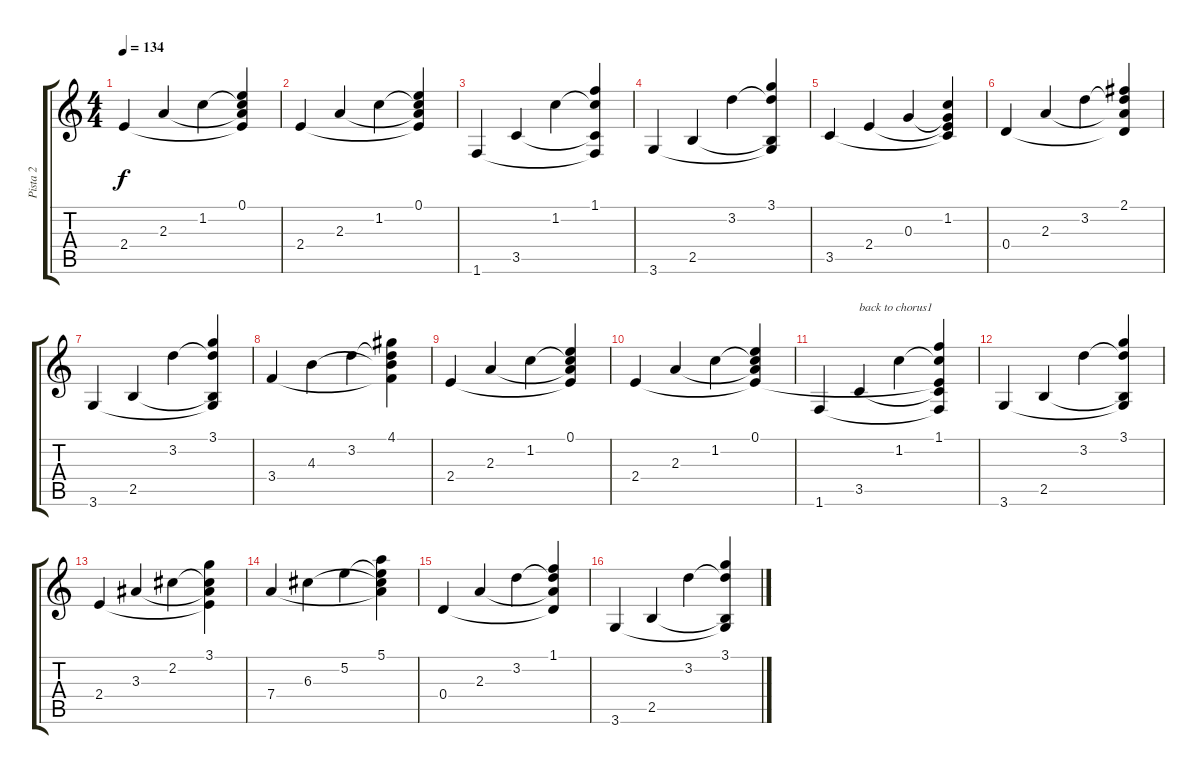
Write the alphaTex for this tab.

\track ("Pista 2" "Pista 2") {instrument acousticguitarnylon}
\staff {score tabs}
\tuning (E4 B3 G3 D3 A2 E2) {hide}
\ts (4 4)
\tempo 134
\clef g2
\ks c
2.4.4{dy f} 2.3.4 1.2.4 (0.1 1.2{t} 2.3{t} 2.4{t}).4 |
2.4.4 2.3.4 1.2.4 (0.1 1.2{t} 2.3{t} 2.4{t}).4 |
1.6.4 3.5.4 1.2.4 (1.1 1.2{t} 3.5{t} 1.6{t}).4 |
3.6.4 2.5.4 3.2.4 (3.1 3.2{t} 2.5{t} 3.6{t}).4 |
3.5.4 2.4.4 0.3.4 (1.2 0.3{t} 2.4{t} 3.5{t}).4 |
0.4.4 2.3.4 3.2.4 (2.1 3.2{t} 2.3{t} 0.4{t}).4 |
3.6.4 2.5.4 3.2.4 (3.1 3.2{t} 2.5{t} 3.6{t}).4 |
3.4.4 4.3.4 3.2.4 (4.1 3.2{t} 4.3{t} 3.4{t}).4 |
2.4.4 2.3.4 1.2.4 (0.1 1.2{t} 2.3{t} 2.4{t}).4 |
2.4.4 2.3.4 1.2.4 (0.1 1.2{t} 2.3{t} 2.4{t}).4 |
1.6.4 3.5.4{txt "back to chorus1"} 1.2.4 (1.1 1.2{t} 2.4{t} 3.5{t} 1.6{t}).4 |
3.6.4 2.5.4 3.2.4 (3.1 3.2{t} 2.5{t} 3.6{t}).4 |
2.4.4 3.3.4 2.2.4 (3.1 2.2{t} 3.3{t} 2.4{t}).4 |
7.4.4 6.3.4 5.2.4 (5.1 5.2{t} 6.3{t} 7.4{t}).4 |
0.4.4 2.3.4 3.2.4 (1.1 3.2{t} 2.3{t} 0.4{t}).4 |
3.6.4 2.5.4 3.2.4 (3.1 3.2{t} 2.5{t} 3.6{t}).4
